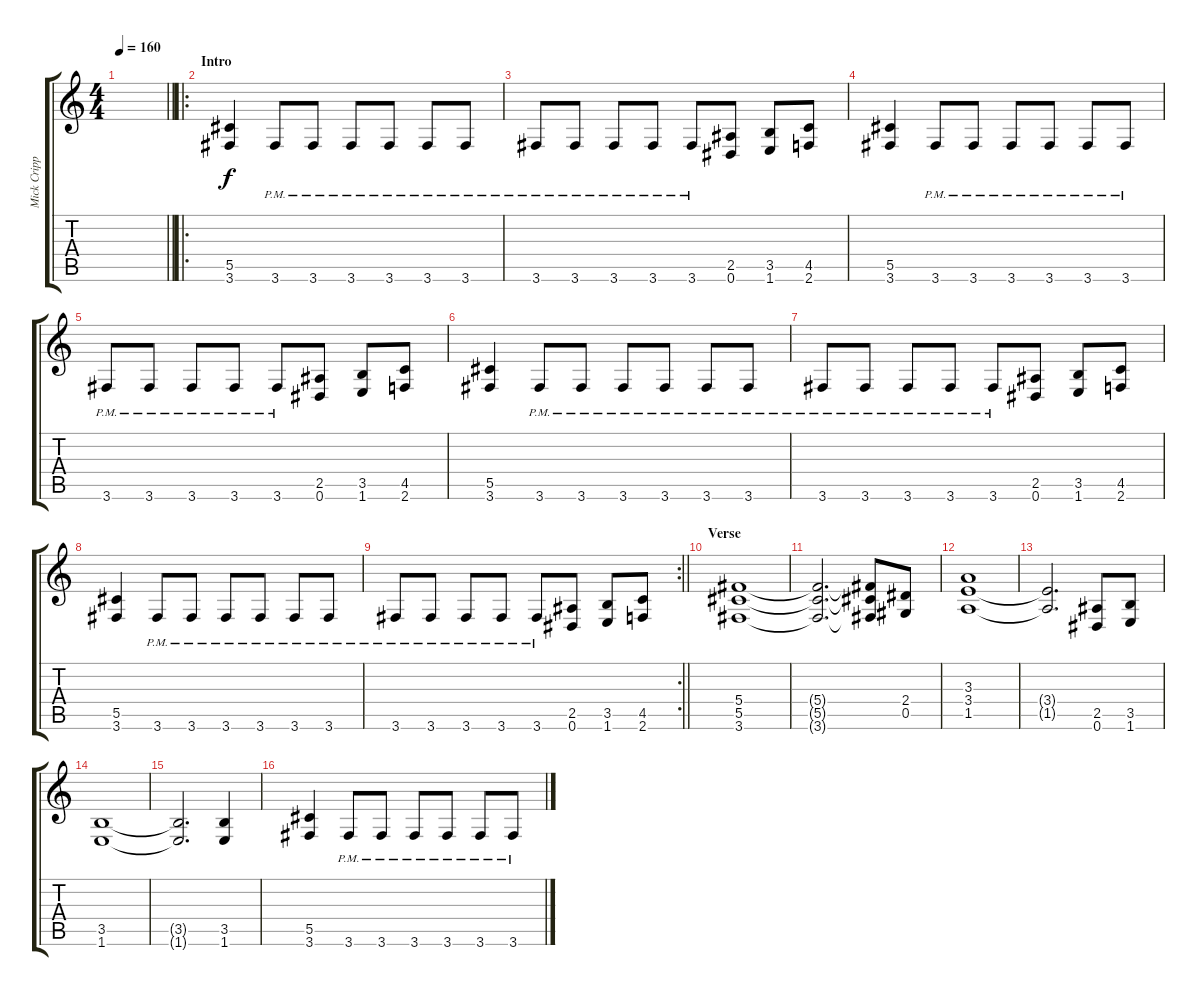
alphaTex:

\track ("Mick Cripps" "Mick Cripp") {instrument overdrivenguitar}
\staff {score tabs}
\tuning (Eb4 Bb3 Gb3 Db3 Ab2 Eb2) {hide}
\ts (4 4)
\tempo 160
\clef g2
\barLineRight lightlight
\ks c
|
\ro
\section ("" "Intro")
(5.5 3.6).4 3.6{pm}.8 3.6{pm}.8 3.6{pm}.8 3.6{pm}.8 3.6{pm}.8 3.6{pm}.8 |
3.6{pm}.8 3.6{pm}.8 3.6{pm}.8 3.6{pm}.8 3.6{pm}.8 (2.5 0.6).8 (3.5 1.6).8 (4.5 2.6).8 |
(5.5 3.6).4 3.6{pm}.8 3.6{pm}.8 3.6{pm}.8 3.6{pm}.8 3.6{pm}.8 3.6{pm}.8 |
3.6{pm}.8 3.6{pm}.8 3.6{pm}.8 3.6{pm}.8 3.6{pm}.8 (2.5 0.6).8 (3.5 1.6).8 (4.5 2.6).8 |
(5.5 3.6).4 3.6{pm}.8 3.6{pm}.8 3.6{pm}.8 3.6{pm}.8 3.6{pm}.8 3.6{pm}.8 |
3.6{pm}.8 3.6{pm}.8 3.6{pm}.8 3.6{pm}.8 3.6{pm}.8 (2.5 0.6).8 (3.5 1.6).8 (4.5 2.6).8 |
(5.5 3.6).4 3.6{pm}.8 3.6{pm}.8 3.6{pm}.8 3.6{pm}.8 3.6{pm}.8 3.6{pm}.8 |
\rc 2
\barLineRight lightlight
3.6{pm}.8 3.6{pm}.8 3.6{pm}.8 3.6{pm}.8 3.6{pm}.8 (2.5 0.6).8 (3.5 1.6).8 (4.5 2.6).8 |
\section ("" "Verse")
(5.4 5.5 3.6).1 |
(5.4{t} 5.5{t} 3.6{t}).2{d} (5.4{t} 5.5{t} 3.6{t}).8 (2.4 0.5).8 |
(3.3 3.4 1.5).1 |
(3.4{t} 1.5{t}).2{d} (2.5 0.6).8 (3.5 1.6).8 |
(3.5 1.6).1 |
(3.5{t} 1.6{t}).2{d} (3.5 1.6).4 |
(5.5 3.6).4 3.6{pm}.8 3.6{pm}.8 3.6{pm}.8 3.6{pm}.8 3.6{pm}.8 3.6{pm}.8
